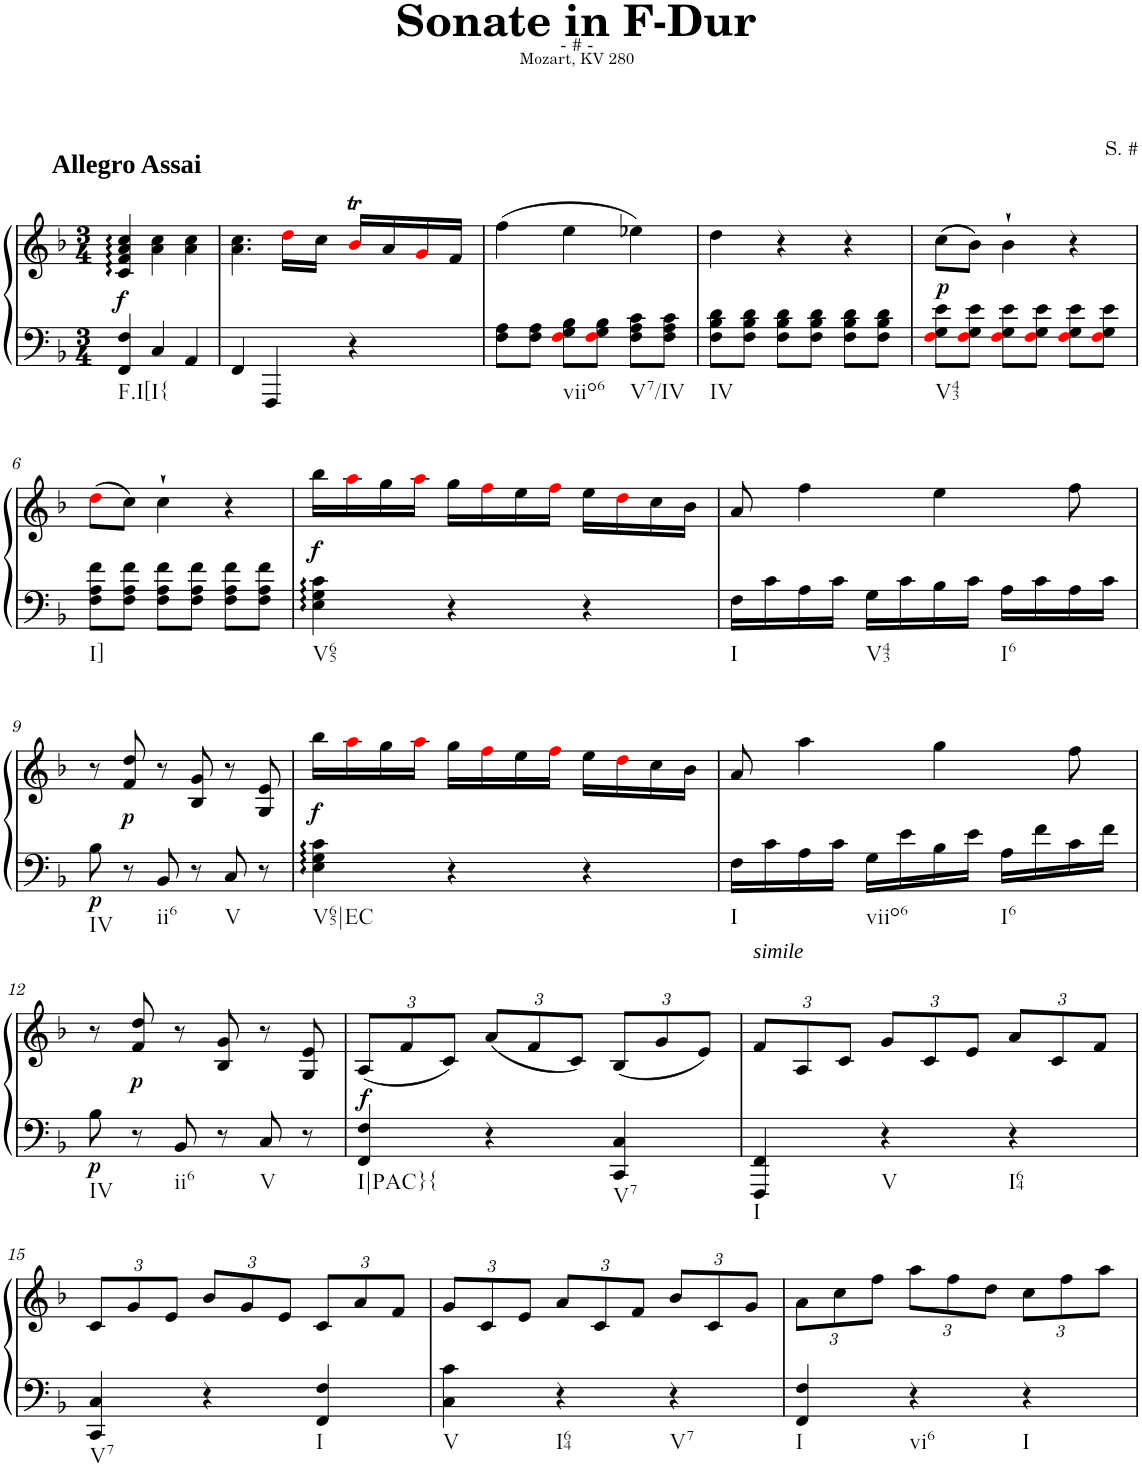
**kern	**kern	**dynam
*part1	*part1	*part1
*staff2	*staff1	*staff1/2
*I"Klavier linke Hand	*	*
*clefF4	*clefG2	*
*k[b-]	*k[b-]	*
*M3/4	*M3/4	*
=1	=1	=1
!	!LO:TX:a:B:t=Allegro Assai	!
!LO:TX:b:t=F.I[I{	!	!
!	!	!LO:DY:b
4FF/ 4F/	4c/ 4f/ 4a/ 4cc/	f
4C/	4a\ 4cc\	.
4AA/	4a\ 4cc\	.
=2	=2	=2
4FF/	4.a\ 4.cc\	.
4FFF/	.	.
.	16ddi\LL	.
.	16cc\JJ	.
4r	16b-Ti/LL	.
.	16a/	.
.	16gi/	.
.	16f/JJ	.
=3	=3	=3
8F\ 8A\L	(4ff\	.
8F\ 8A\J	.	.
!LO:TX:b:t=viio6	!	!
8Fi\ 8G\ 8B-\L	4ee\	.
8Fi\ 8G\ 8B-\J	.	.
!LO:TX:b:t=V7/IV	!	!
8F\ 8A\ 8c\L	4ee-X\)	.
8F\ 8A\ 8c\J	.	.
=4	=4	=4
!LO:TX:b:t=IV	!	!
8F\ 8B-\ 8d\L	4dd\	.
8F\ 8B-\ 8d\J	.	.
8F\ 8B-\ 8d\L	4r	.
8F\ 8B-\ 8d\J	.	.
8F\ 8B-\ 8d\L	4r	.
8F\ 8B-\ 8d\J	.	.
=5	=5	=5
!LO:TX:b:t=V43	!	!
!	!	!LO:DY:b
8Fi\ 8G\ 8e\L	(8cc\L	p
8Fi\ 8G\ 8e\J	8b-\J)	.
8Fi\ 8G\ 8e\L	4b-`\	.
8Fi\ 8G\ 8e\J	.	.
8Fi\ 8G\ 8e\L	4r	.
8Fi\ 8G\ 8e\J	.	.
!!LO:LB:g=z
=6	=6	=6
!LO:TX:b:t=I]	!	!
8F\ 8A\ 8f\L	(8ddi\L	.
8F\ 8A\ 8f\J	8cc\J)	.
8F\ 8A\ 8f\L	4cc`\	.
8F\ 8A\ 8f\J	.	.
8F\ 8A\ 8f\L	4r	.
8F\ 8A\ 8f\J	.	.
=7	=7	=7
!LO:TX:b:t=V65	!	!
!	!	!LO:DY:b
4E\ 4G\ 4c\	16bb-\LL	f
.	16aai\	.
.	16gg\	.
.	16aai\JJ	.
4r	16gg\LL	.
.	16ffi\	.
.	16ee\	.
.	16ffi\JJ	.
4r	16ee\LL	.
.	16ddi\	.
.	16cc\	.
.	16b-\JJ	.
=8	=8	=8
!LO:TX:b:t=I	!	!
16F\LL	8a/	.
16c\	.	.
16A\	4ff\	.
16c\JJ	.	.
!LO:TX:b:t=V43	!	!
16G\LL	.	.
16c\	.	.
16B-\	4ee\	.
16c\JJ	.	.
!LO:TX:b:t=I6	!	!
16A\LL	.	.
16c\	.	.
16A\	8ff\	.
16c\JJ	.	.
!!LO:LB:g=z
=9	=9	=9
!LO:TX:b:t=IV	!	!
!	!	!LO:DY:b=2
8B-\	8r	p
!	!	!LO:DY:b
8r	8f/ 8dd/	p
!LO:TX:b:t=ii6	!	!
8BB-/	8r	.
8r	8B-/ 8g/	.
!LO:TX:b:t=V	!	!
8C/	8r	.
8r	8G/ 8e/	.
=10	=10	=10
!LO:TX:b:t=V65|EC	!	!
!	!	!LO:DY:b
4E\ 4G\ 4c\	16bb-\LL	f
.	16aai\	.
.	16gg\	.
.	16aai\JJ	.
4r	16gg\LL	.
.	16ffi\	.
.	16ee\	.
.	16ffi\JJ	.
4r	16ee\LL	.
.	16ddi\	.
.	16cc\	.
.	16b-\JJ	.
=11	=11	=11
!LO:TX:b:t=I	!	!
16F\LL	8a/	.
16c\	.	.
16A\	4aa\	.
16c\JJ	.	.
!LO:TX:b:t=viio6	!	!
16G\LL	.	.
16e\	.	.
16B-\	4gg\	.
16e\JJ	.	.
!LO:TX:b:t=I6	!	!
16A\LL	.	.
16f\	.	.
16c\	8ff\	.
16f\JJ	.	.
!!LO:LB:g=z
=12	=12	=12
!LO:TX:b:t=IV	!	!
!	!	!LO:DY:b=2
8B-\	8r	p
!	!	!LO:DY:b
8r	8f/ 8dd/	p
!LO:TX:b:t=ii6	!	!
8BB-/	8r	.
8r	8B-/ 8g/	.
!LO:TX:b:t=V	!	!
8C/	8r	.
8r	8G/ 8e/	.
=13	=13	=13
*	*Xbrackettup	*
!LO:TX:b:t=I|PAC}{	!	!
!	!	!LO:DY:a=2
4FF/ 4F/	(12A/L	f
.	12f/	.
.	12c/J)	.
4r	(12a/L	.
.	12f/	.
.	12c/J)	.
!LO:TX:b:t=V7	!	!
4CC/ 4C/	(12B-/L	.
.	12g/	.
.	12e/J)	.
=14	=14	=14
!	!LO:TX:a:i:t=simile	!
!LO:TX:b:t=I	!	!
4FFF/ 4FF/	12f/L	.
.	12A/	.
.	12c/J	.
!LO:TX:b:t=V	!	!
4r	12g/L	.
.	12c/	.
.	12e/J	.
!LO:TX:b:t=I64	!	!
4r	12a/L	.
.	12c/	.
.	12f/J	.
!!LO:LB:g=z
=15	=15	=15
!LO:TX:b:t=V7	!	!
4CC/ 4C/	12c/L	.
.	12g/	.
.	12e/J	.
4r	12b-/L	.
.	12g/	.
.	12e/J	.
!LO:TX:b:t=I	!	!
4FF/ 4F/	12c/L	.
.	12a/	.
.	12f/J	.
=16	=16	=16
!LO:TX:b:t=V	!	!
4C\ 4c\	12g/L	.
.	12c/	.
.	12e/J	.
!LO:TX:b:t=I64	!	!
4r	12a/L	.
.	12c/	.
.	12f/J	.
!LO:TX:b:t=V7	!	!
4r	12b-/L	.
.	12c/	.
.	12g/J	.
=17	=17	=17
!LO:TX:b:t=I	!	!
4FF/ 4F/	12a\L	.
.	12cc\	.
.	12ff\J	.
!LO:TX:b:t=vi6	!	!
4r	12aa\L	.
.	12ff\	.
.	12dd\J	.
!LO:TX:b:t=I	!	!
4r	12cc\L	.
.	12ff\	.
.	12aa\J	.
=	=	=
*-	*-	*-
